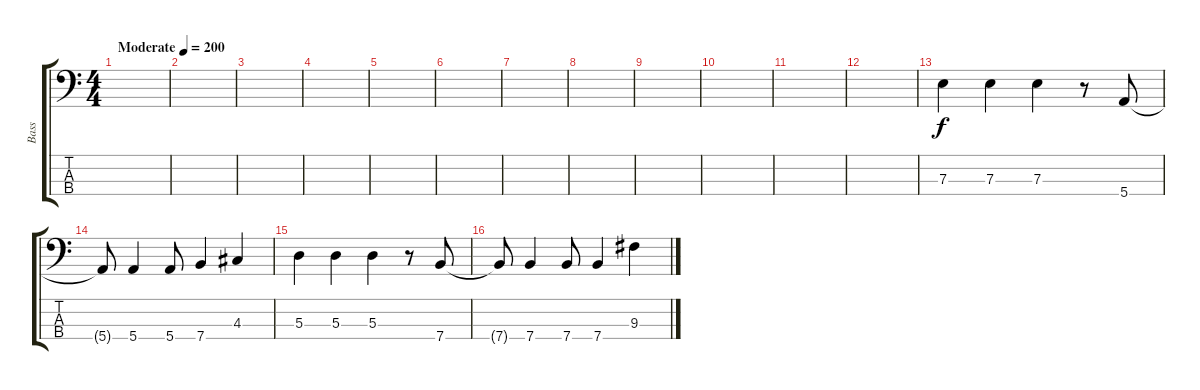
\track ("Bass" "Bass") {instrument electricbassfinger}
\staff {score tabs}
\tuning (G2 D2 A1 E1) {hide}
\ts (4 4)
\tempo (200 "Moderate")
\clef f4
\ks c
|
|
|
|
|
|
|
|
|
|
|
|
7.3.4 7.3.4 7.3.4 r.8 5.4.8 |
5.4{t}.8 5.4.4 5.4.8 7.4.4 4.3.4 |
5.3.4 5.3.4 5.3.4 r.8 7.4.8 |
7.4{t}.8 7.4.4 7.4.8 7.4.4 9.3.4
